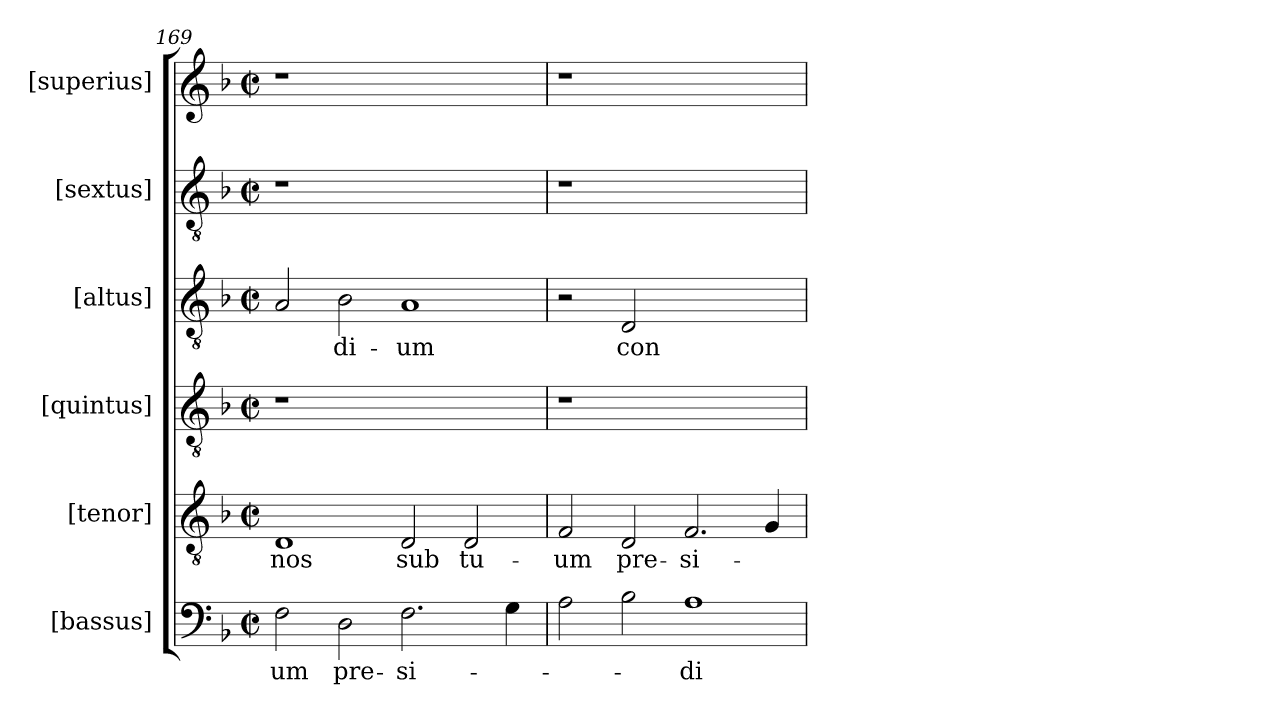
**kern	**text	**kern	**text	**kern	**kern	**text	**kern	**kern
*part6	*part6	*part5	*part5	*part4	*part3	*part3	*part2	*part1
*staff6	*staff6	*staff5	*staff5	*staff4	*staff3	*staff3	*staff2	*staff1
*I"[bassus]	*	*I"[tenor]	*	*I"[quintus]	*I"[altus]	*	*I"[sextus]	*I"[superius]
*I'[bassus]	*	*I'[tenor]	*	*I'[quintus]	*I'[altus]	*	*I'[sextus]	*I'[superius]
*clefF4	*	*clefGv2	*	*clefGv2	*clefGv2	*	*clefGv2	*clefG2
*k[b-]	*	*k[b-]	*	*k[b-]	*k[b-]	*	*k[b-]	*k[b-]
*F:	*	*F:	*	*F:	*F:	*	*F:	*F:
*M2/2	*	*M2/2	*	*M2/2	*M2/2	*	*M2/2	*M2/2
*met(c|)	*	*met(c|)	*	*met(c|)	*met(c|)	*	*met(c|)	*met(c|)
=169	=169	=169	=169	=169	=169	=169	=169	=169
!	!LO:LY:b:cj	!	!LO:LY:b:cj	!	!	!	!	!
2F\	-um	1D	nos	1r	2A/	.	1r	1r
!	!LO:LY:b:cj	!	!	!	!	!LO:LY:b:cj	!	!
2D\	pre-	.	.	.	2B-\	-di-	.	.
!	!LO:LY:b:cj	!	!LO:LY:b:cj	!	!	!LO:LY:b:cj	!	!
2.F\	-si-	2D/	sub	1ryy	1A	-um	1ryy	1ryy
!	!	!	!LO:LY:b:cj	!	!	!	!	!
.	.	2D/	tu-	.	.	.	.	.
4G\	.	.	.	.	.	.	.	.
=170	=170	=170	=170	=170	=170	=170	=170	=170
!	!	!	!LO:LY:b:cj	!	!	!	!	!
2A\	.	2F/	-um	1r	2r	.	1r	1r
!	!	!	!LO:LY:b:cj	!	!	!LO:LY:b:cj	!	!
2B-\	.	2D/	pre-	.	2D/	con-	.	.
!	!LO:LY:b:cj	!	!LO:LY:b:cj	!	!	!	!	!
1A	-di-	2.F/	-si-	1ryy	1ryy	.	1ryy	1ryy
.	.	4G/	.	.	.	.	.	.
=	=	=	=	=	=	=	=	=
*-	*-	*-	*-	*-	*-	*-	*-	*-
